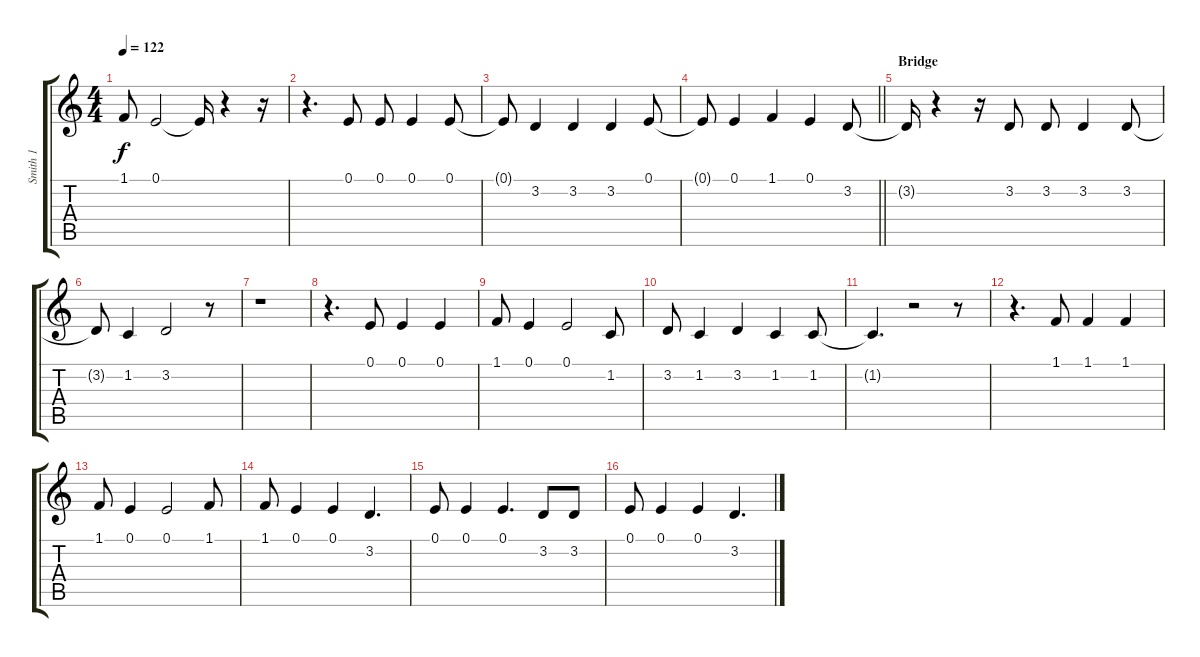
\track ("Smith 1" "Smith 1") {instrument synthvoice}
\staff {score tabs}
\tuning (E4 B3 G3 D3 A2 E2) {hide}
\ts (4 4)
\tempo 122
\clef g2
\ks c
1.1.8{dy f} 0.1.2 0.1{t}.16 r.4 r.16 |
r.4{d} 0.1.8 0.1.8 0.1.4 0.1.8 |
0.1{t}.8 3.2.4 3.2.4 3.2.4 0.1.8 |
\barLineRight lightlight
0.1{t}.8 0.1.4 1.1.4 0.1.4 3.2.8 |
\section ("" "Bridge")
3.2{t}.16 r.4 r.16 3.2.8 3.2.8 3.2.4 3.2.8 |
3.2{t}.8 1.2.4 3.2.2 r.8 |
r.1 |
r.4{d} 0.1.8 0.1.4 0.1.4 |
1.1.8 0.1.4 0.1.2 1.2.8 |
3.2.8 1.2.4 3.2.4 1.2.4 1.2.8 |
1.2{t}.4{d} r.2 r.8 |
r.4{d} 1.1.8 1.1.4 1.1.4 |
1.1.8 0.1.4 0.1.2 1.1.8 |
1.1.8 0.1.4 0.1.4 3.2.4{d} |
0.1.8 0.1.4 0.1.4{d} 3.2.8 3.2.8 |
0.1.8 0.1.4 0.1.4 3.2.4{d}
